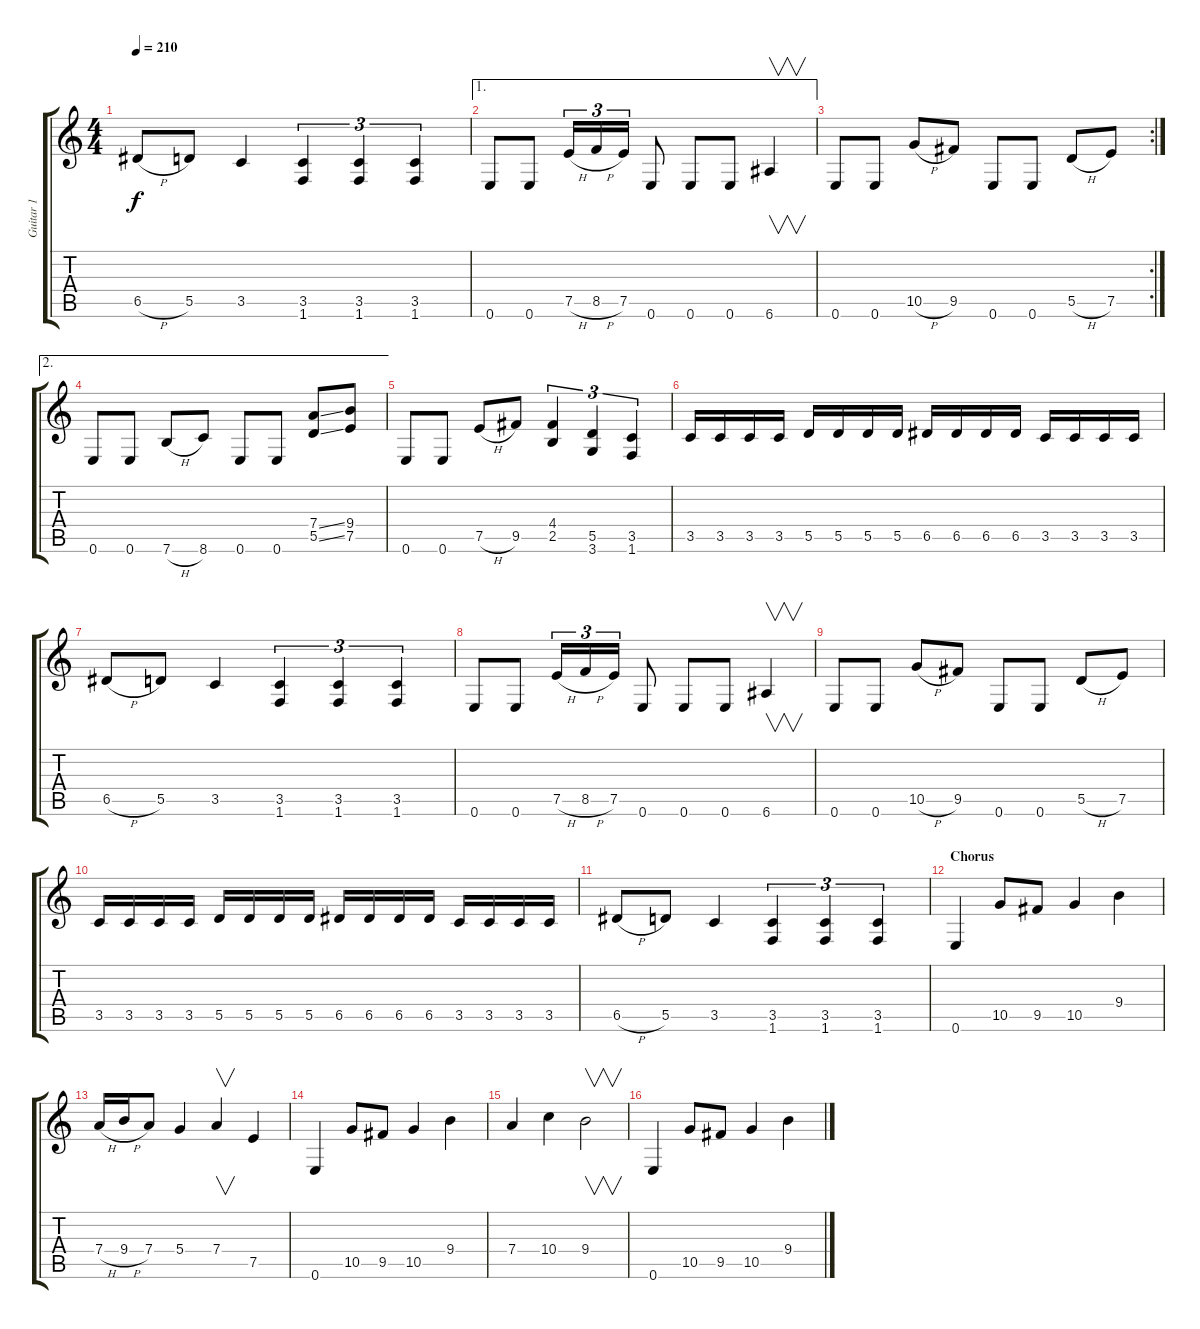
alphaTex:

\track ("Guitar 1" "Guitar 1") {instrument distortionguitar}
\staff {score tabs}
\tuning (E4 B3 G3 D3 A2 E2) {hide}
\ts (4 4)
\tempo 210
\clef g2
\ks c
6.5{h}.8{dy f} 5.5.8 3.5.4 (3.5 1.6).4{tu (3 2)} (3.5 1.6).4{tu (3 2)} (3.5 1.6).4{tu (3 2)} |
\ae 1
0.6.8 0.6.8 7.5{h}.16{tu (3 2)} 8.5{h}.16{tu (3 2)} 7.5.16{tu (3 2)} 0.6.8 0.6.8 0.6.8 6.6.4{v} |
\rc 2
0.6.8 0.6.8 10.5{h}.8 9.5.8 0.6.8 0.6.8 5.5{h}.8 7.5.8 |
\ae 2
0.6.8 0.6.8 7.6{h}.8 8.6.8 0.6.8 0.6.8 (7.4{ss} 5.5{ss}).8 (9.4 7.5).8 |
0.6.8 0.6.8 7.5{h}.8 9.5.8 (4.4 2.5).4{tu (3 2)} (5.5 3.6).4{tu (3 2)} (3.5 1.6).4{tu (3 2)} |
3.5.16 3.5.16 3.5.16 3.5.16 5.5.16 5.5.16 5.5.16 5.5.16 6.5.16 6.5.16 6.5.16 6.5.16 3.5.16 3.5.16 3.5.16 3.5.16 |
6.5{h}.8 5.5.8 3.5.4 (3.5 1.6).4{tu (3 2)} (3.5 1.6).4{tu (3 2)} (3.5 1.6).4{tu (3 2)} |
0.6.8 0.6.8 7.5{h}.16{tu (3 2)} 8.5{h}.16{tu (3 2)} 7.5.16{tu (3 2)} 0.6.8 0.6.8 0.6.8 6.6.4{v} |
0.6.8 0.6.8 10.5{h}.8 9.5.8 0.6.8 0.6.8 5.5{h}.8 7.5.8 |
3.5.16 3.5.16 3.5.16 3.5.16 5.5.16 5.5.16 5.5.16 5.5.16 6.5.16 6.5.16 6.5.16 6.5.16 3.5.16 3.5.16 3.5.16 3.5.16 |
6.5{h}.8 5.5.8 3.5.4 (3.5 1.6).4{tu (3 2)} (3.5 1.6).4{tu (3 2)} (3.5 1.6).4{tu (3 2)} |
\section ("" "Chorus")
0.6.4 10.5.8 9.5.8 10.5.4 9.4.4 |
7.4{h}.16 9.4{h}.16 7.4.8 5.4.4 7.4.4{v} 7.5.4 |
0.6.4 10.5.8 9.5.8 10.5.4 9.4.4 |
7.4.4 10.4.4 9.4.2{v} |
0.6.4 10.5.8 9.5.8 10.5.4 9.4.4
